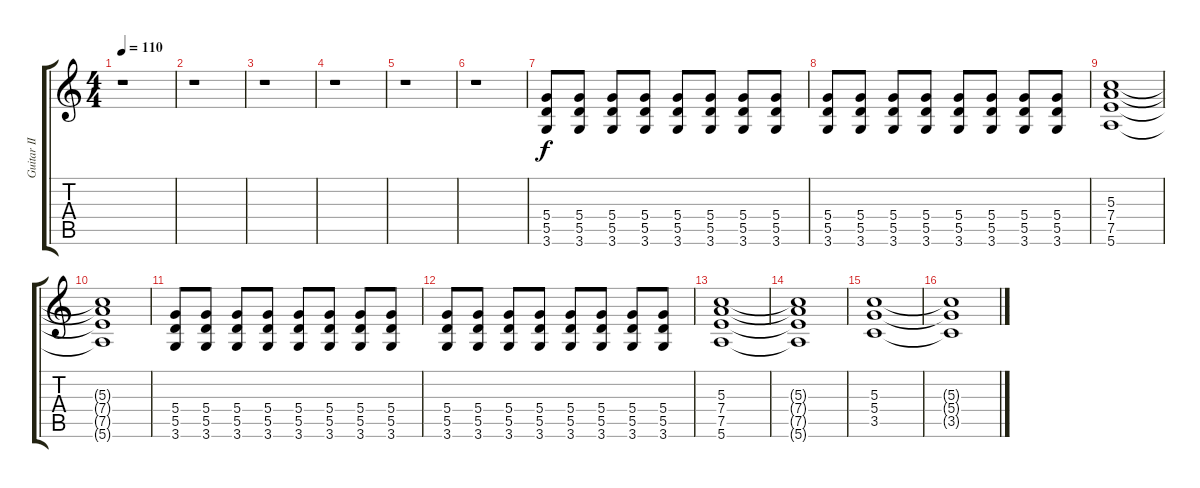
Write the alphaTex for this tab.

\track ("Guitar II" "Guitar II") {instrument distortionguitar}
\staff {score tabs}
\tuning (E4 B3 G3 D3 A2 E2) {hide}
\ts (4 4)
\tempo 110
\clef g2
\ks c
r.1{dy f} |
r.1 |
r.1 |
r.1 |
r.1 |
r.1 |
(5.4 5.5 3.6).8 (5.4 5.5 3.6).8 (5.4 5.5 3.6).8 (5.4 5.5 3.6).8 (5.4 5.5 3.6).8 (5.4 5.5 3.6).8 (5.4 5.5 3.6).8 (5.4 5.5 3.6).8 |
(5.4 5.5 3.6).8 (5.4 5.5 3.6).8 (5.4 5.5 3.6).8 (5.4 5.5 3.6).8 (5.4 5.5 3.6).8 (5.4 5.5 3.6).8 (5.4 5.5 3.6).8 (5.4 5.5 3.6).8 |
(5.3 7.4 7.5 5.6).1 |
(5.3{t} 7.4{t} 7.5{t} 5.6{t}).1 |
(5.4 5.5 3.6).8 (5.4 5.5 3.6).8 (5.4 5.5 3.6).8 (5.4 5.5 3.6).8 (5.4 5.5 3.6).8 (5.4 5.5 3.6).8 (5.4 5.5 3.6).8 (5.4 5.5 3.6).8 |
(5.4 5.5 3.6).8 (5.4 5.5 3.6).8 (5.4 5.5 3.6).8 (5.4 5.5 3.6).8 (5.4 5.5 3.6).8 (5.4 5.5 3.6).8 (5.4 5.5 3.6).8 (5.4 5.5 3.6).8 |
(5.3 7.4 7.5 5.6).1 |
(5.3{t} 7.4{t} 7.5{t} 5.6{t}).1 |
(5.3 5.4 3.5).1 |
(5.3{t} 5.4{t} 3.5{t}).1
